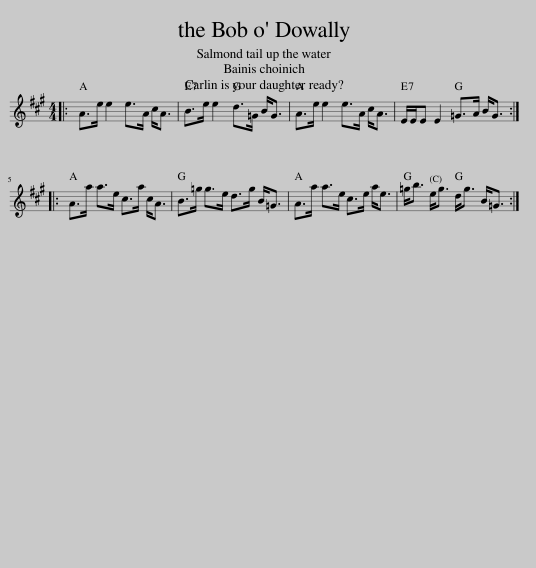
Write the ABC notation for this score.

X:1
L:1/8
M:4/4
I:linebreak $
K:A
V:1 treble
V:1
|: A>e e2 e>A c<A | B>e e2 d>=G B<G | A>e e2 e>A c<A | E/E/E E2 =G>A B<G ::$ A>a a>e c>a c<A | %5
 B>=g g>e d>g B<=G | A>a a>e c>e a<e | =g<b e<g d<g B<=G :| %8
